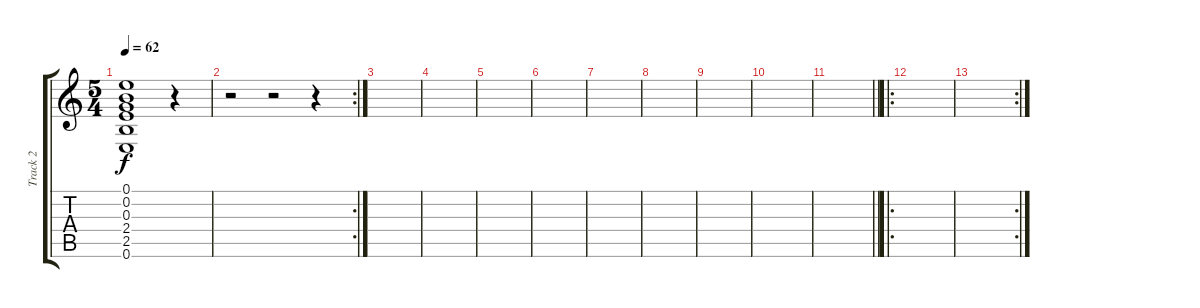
\track ("Track 2" "Track 2") {instrument acousticguitarnylon}
\staff {score tabs}
\tuning (E4 B3 G3 D3 A2 E2) {hide}
\ts (5 4)
\tempo 62
\clef g2
\ks c
(0.1 0.2 0.3 2.4 2.5 0.6).1{dy f instrument acousticguitarnylon} r.4 |
\rc 2
r.2 r.2 r.4 |
|
|
|
|
|
|
|
|
\barLineRight lightlight
|
\ro
|
\rc 2
